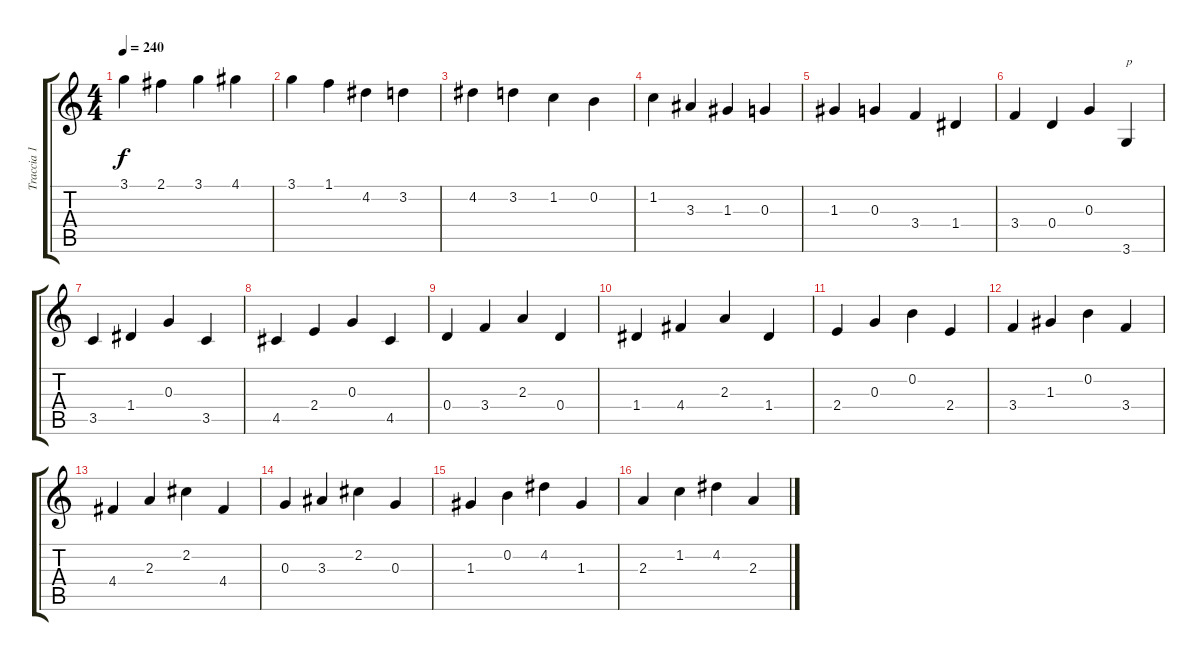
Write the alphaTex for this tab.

\track ("Traccia 1" "Traccia 1") {instrument acousticguitarnylon}
\staff {score tabs}
\tuning (E4 B3 G3 D3 A2 E2) {hide}
\ts (4 4)
\tempo 240
\clef g2
\ks c
3.1.4{dy f} 2.1.4 3.1.4 4.1.4 |
3.1.4 1.1.4 4.2.4 3.2.4 |
4.2.4 3.2.4 1.2.4 0.2.4 |
1.2.4 3.3.4 1.3.4 0.3.4 |
1.3.4 0.3.4 3.4.4 1.4.4 |
3.4.4 0.4.4 0.3.4 3.6.4{txt "p"} |
3.5.4 1.4.4 0.3.4 3.5.4 |
4.5.4 2.4.4 0.3.4 4.5.4 |
0.4.4 3.4.4 2.3.4 0.4.4 |
1.4.4 4.4.4 2.3.4 1.4.4 |
2.4.4 0.3.4 0.2.4 2.4.4 |
3.4.4 1.3.4 0.2.4 3.4.4 |
4.4.4 2.3.4 2.2.4 4.4.4 |
0.3.4 3.3.4 2.2.4 0.3.4 |
1.3.4 0.2.4 4.2.4 1.3.4 |
2.3.4 1.2.4 4.2.4 2.3.4
